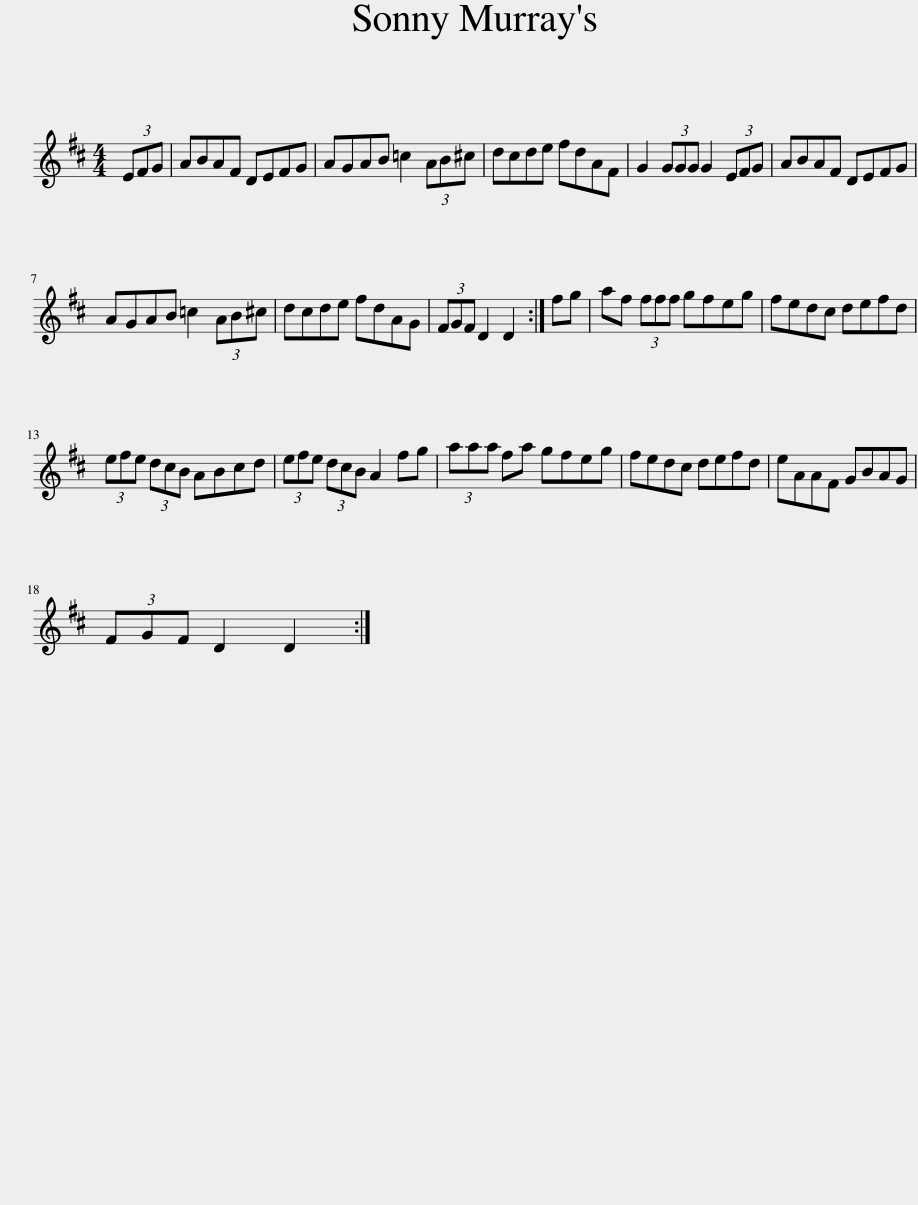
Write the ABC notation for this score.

X:1
L:1/8
M:4/4
I:linebreak $
K:D
V:1 treble
V:1
 (3EFG | ABAF DEFG | AGAB =c2 (3AB^c | dcde fdAF | G2 (3GGG G2 (3EFG | %5
 ABAF DEFG |$ AGAB =c2 (3AB^c | dcde fdAG | (3FGF D2 D2 :| fg | %10
 af (3fff gfeg | fedc defd |$ (3efe (3dcB ABcd | (3efe (3dcB A2 fg | (3aaa fa gfeg | %15
 fedc defd | eAAF GBAG |$ (3FGF D2 D2 :| %18
